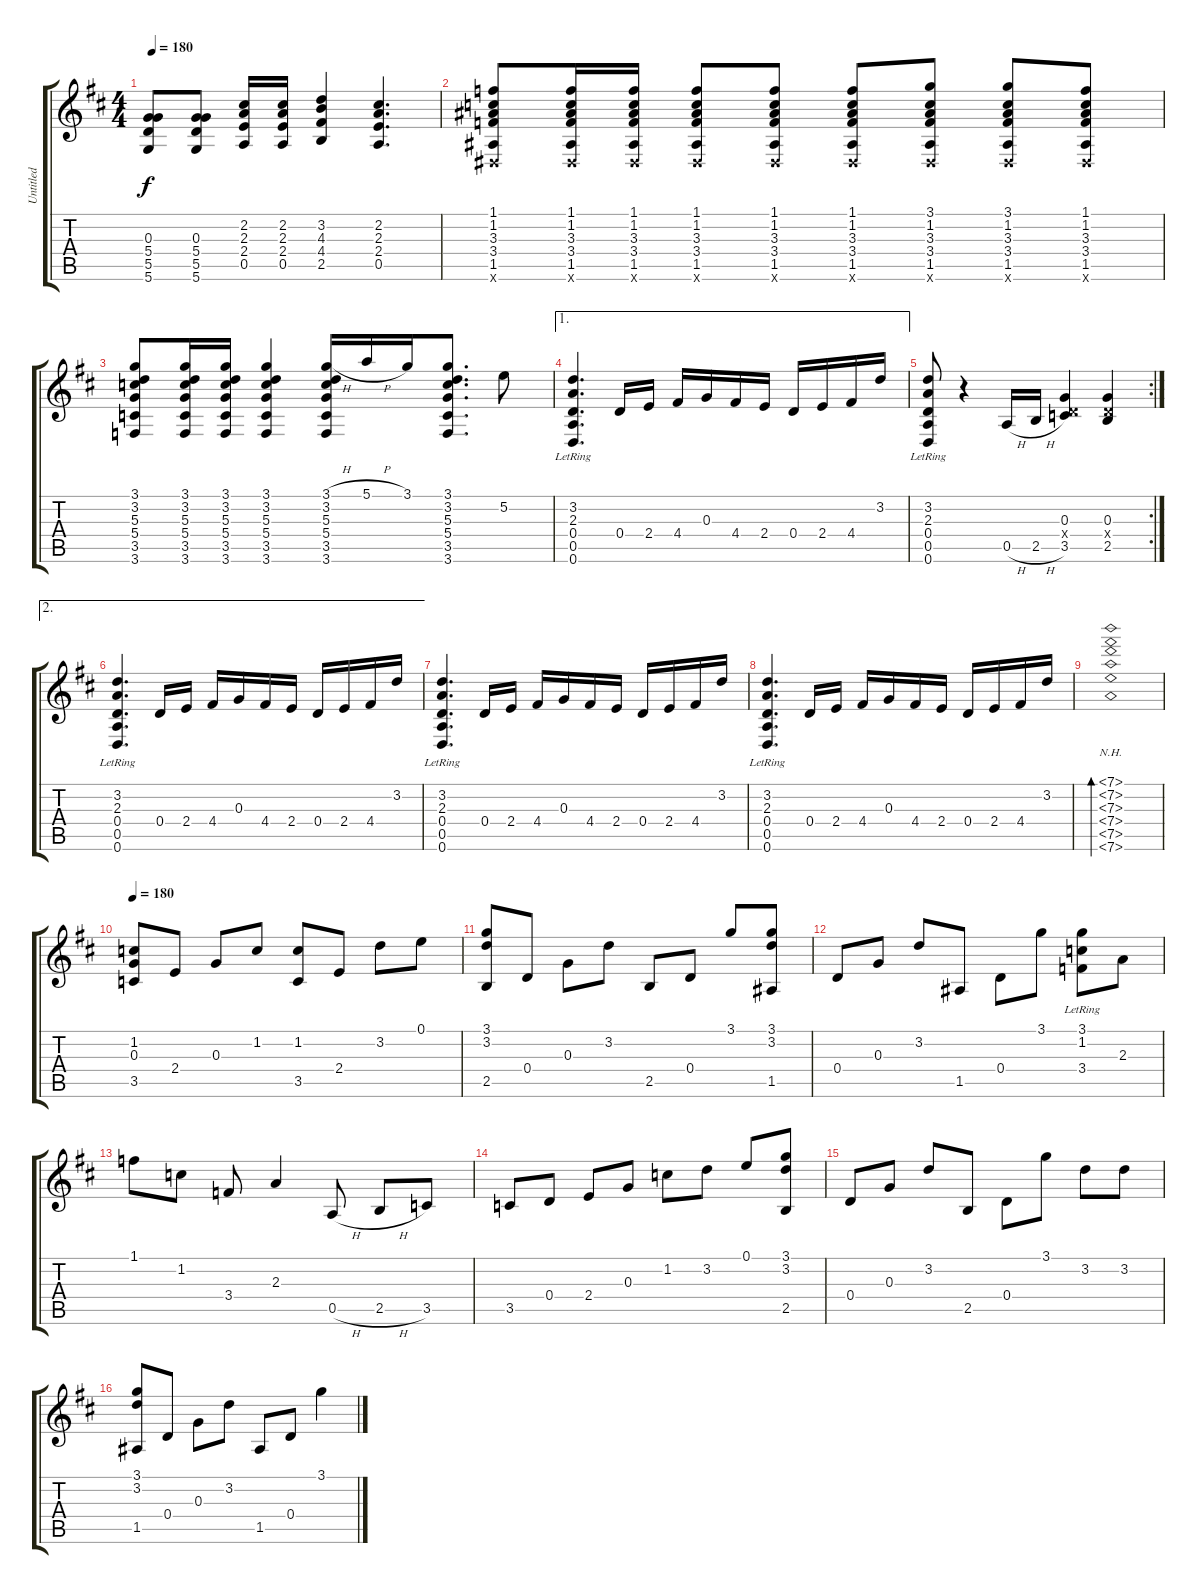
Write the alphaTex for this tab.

\track ("Untitled" "Untitled") {instrument acousticguitarsteel}
\staff {score tabs}
\tuning (E4 B3 G3 D3 A2 D2) {hide}
\ts (4 4)
\tempo 180
\clef g2
\ks d
(0.3 5.4 5.5 5.6).8{dy f} (0.3 5.4 5.5 5.6).8 (2.2 2.3 2.4 0.5).16 (2.2 2.3 2.4 0.5).16 (3.2 4.3 4.4 2.5).4 (2.2 2.3 2.4 0.5).4{d} |
(1.1 1.2 3.3 3.4 1.5 1.6{x}).8 (1.1 1.2 3.3 3.4 1.5 1.6{x}).16 (1.1 1.2 3.3 3.4 1.5 1.6{x}).16 (1.1 1.2 3.3 3.4 1.5 1.6{x}).8 (1.1 1.2 3.3 3.4 1.5 1.6{x}).8 (1.1 1.2 3.3 3.4 1.5 1.6{x}).8 (3.1 1.2 3.3 3.4 1.5 1.6{x}).8 (3.1 1.2 3.3 3.4 1.5 1.6{x}).8 (1.1 1.2 3.3 3.4 1.5 1.6{x}).8 |
(3.1 3.2 5.3 5.4 3.5 3.6).8 (3.1 3.2 5.3 5.4 3.5 3.6).16 (3.1 3.2 5.3 5.4 3.5 3.6).16 (3.1 3.2 5.3 5.4 3.5 3.6).4 (3.1{h} 3.2 5.3 5.4 3.5 3.6).16 5.1{h}.16 3.1.16 (3.1 3.2 5.3 5.4 3.5 3.6).8{d} 5.2.8 |
\ae 1
(3.2{lr} 2.3{lr} 0.4{lr} 0.5{lr} 0.6{lr}).4{d} 0.4.16 2.4.16 4.4.16 0.3.16 4.4.16 2.4.16 0.4.16 2.4.16 4.4.16 3.2.16 |
\rc 2
(3.2{lr} 2.3{lr} 0.4{lr} 0.5{lr} 0.6{lr}).8 r.4 0.5{h}.16 2.5{h}.16 (0.3 0.4{x} 3.5).4 (0.3 0.4{x} 2.5).4 |
\ae 2
(3.2{lr} 2.3{lr} 0.4{lr} 0.5{lr} 0.6{lr}).4{d} 0.4.16 2.4.16 4.4.16 0.3.16 4.4.16 2.4.16 0.4.16 2.4.16 4.4.16 3.2.16 |
(3.2{lr} 2.3{lr} 0.4{lr} 0.5{lr} 0.6{lr}).4{d} 0.4.16 2.4.16 4.4.16 0.3.16 4.4.16 2.4.16 0.4.16 2.4.16 4.4.16 3.2.16 |
(3.2{lr} 2.3{lr} 0.4{lr} 0.5{lr} 0.6{lr}).4{d} 0.4.16 2.4.16 4.4.16 0.3.16 4.4.16 2.4.16 0.4.16 2.4.16 4.4.16 3.2.16 |
(7.1{nh} 7.2{nh} 7.3{nh} 7.4{nh} 7.5{nh} 7.6{nh}).1{bd 30} |
\tempo 180
(1.2 0.3 3.5).8 2.4.8 0.3.8 1.2.8 (1.2 3.5).8 2.4.8 3.2.8 0.1.8 |
(3.1 3.2 2.5).8 0.4.8 0.3.8 3.2.8 2.5.8 0.4.8 3.1.8 (3.1 3.2 1.5).8 |
0.4.8 0.3.8 3.2.8 1.5.8 0.4.8 3.1.8 (3.1{lr} 1.2{lr} 3.4{lr}).8 2.3.8 |
1.1.8 1.2.8 3.4.8 2.3.4 0.5{h}.8 2.5{h}.8 3.5.8 |
3.5.8 0.4.8 2.4.8 0.3.8 1.2.8 3.2.8 0.1.8 (3.1 3.2 2.5).8 |
0.4.8 0.3.8 3.2.8 2.5.8 0.4.8 3.1.8 3.2.8 3.2.8 |
(3.1 3.2 1.5).8 0.4.8 0.3.8 3.2.8 1.5.8 0.4.8 3.1.4
